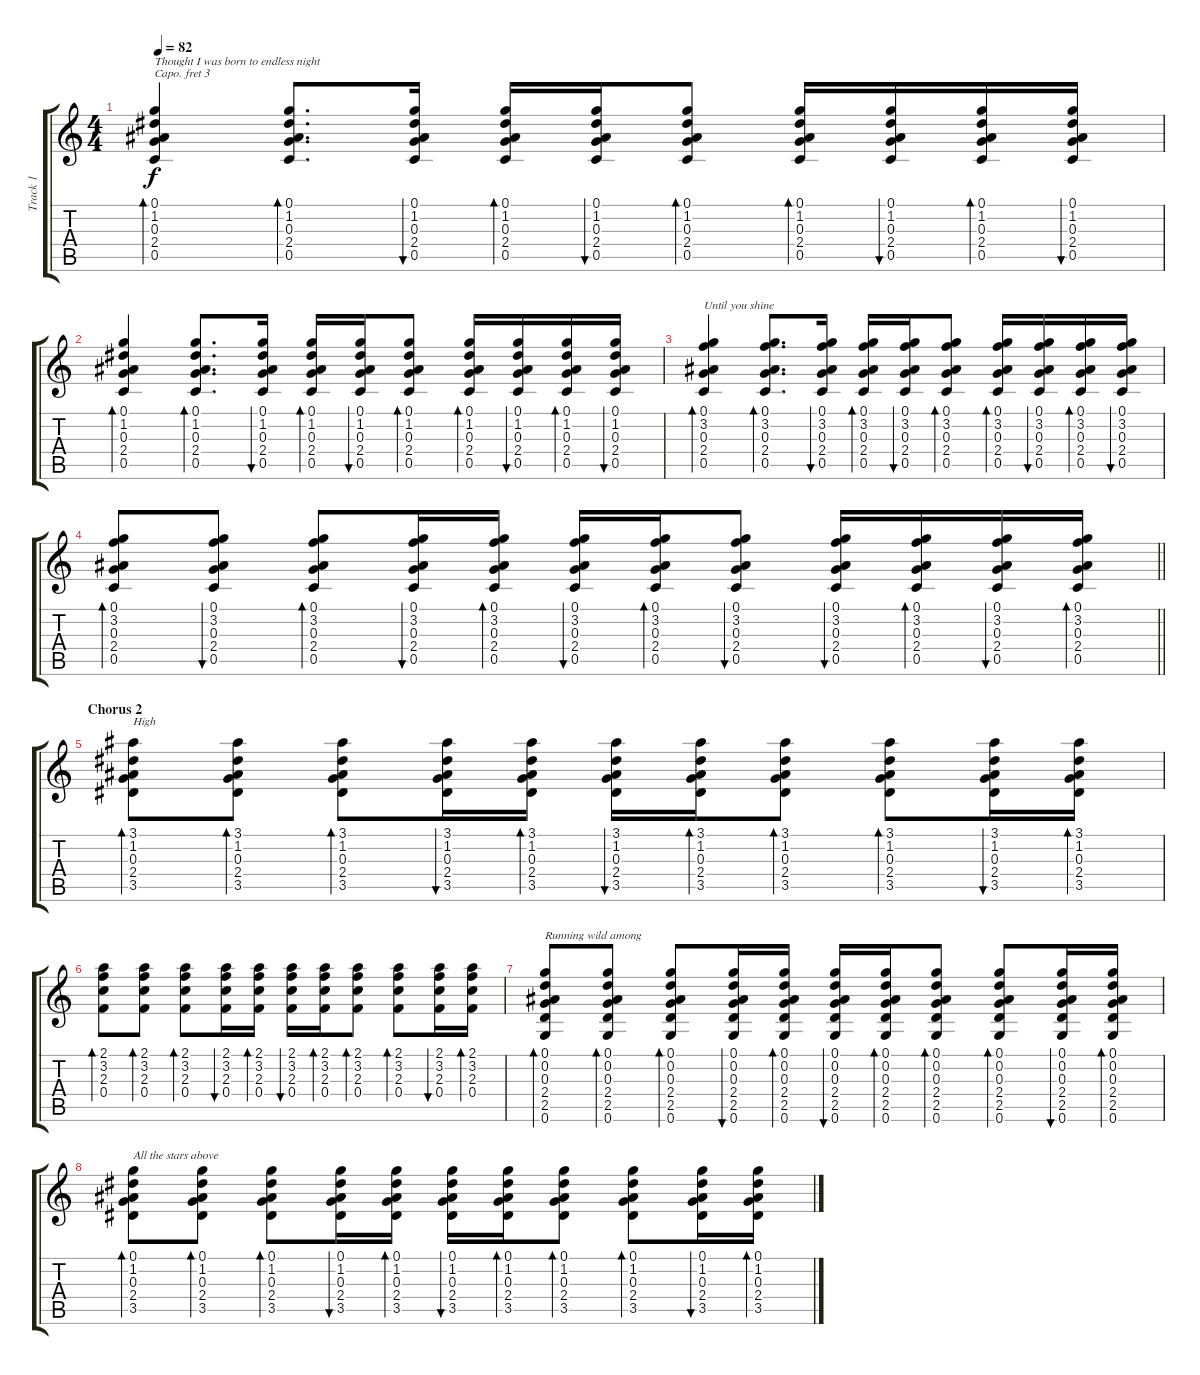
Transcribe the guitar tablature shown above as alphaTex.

\track ("Track 1" "Track 1") {instrument acousticguitarnylon}
\staff {score tabs}
\capo 3
\tuning (E4 B3 G3 D3 A2 E2) {hide}
\ts (4 4)
\tempo 82
\clef g2
\ks c
(0.1 1.2 0.3 2.4 0.5).4{bd 30 txt "Thought I was born to endless night" dy f} (0.1 1.2 0.3 2.4 0.5).8{d bd 30} (0.1 1.2 0.3 2.4 0.5).16{bu 30} (0.1 1.2 0.3 2.4 0.5).16{bd 30} (0.1 1.2 0.3 2.4 0.5).16{bu 30} (0.1 1.2 0.3 2.4 0.5).8{bd 30} (0.1 1.2 0.3 2.4 0.5).16{bd 30} (0.1 1.2 0.3 2.4 0.5).16{bu 30} (0.1 1.2 0.3 2.4 0.5).16{bd 30} (0.1 1.2 0.3 2.4 0.5).16{bu 30} |
(0.1 1.2 0.3 2.4 0.5).4{bd 30} (0.1 1.2 0.3 2.4 0.5).8{d bd 30} (0.1 1.2 0.3 2.4 0.5).16{bu 30} (0.1 1.2 0.3 2.4 0.5).16{bd 30} (0.1 1.2 0.3 2.4 0.5).16{bu 30} (0.1 1.2 0.3 2.4 0.5).8{bd 30} (0.1 1.2 0.3 2.4 0.5).16{bd 30} (0.1 1.2 0.3 2.4 0.5).16{bu 30} (0.1 1.2 0.3 2.4 0.5).16{bd 30} (0.1 1.2 0.3 2.4 0.5).16{bu 30} |
(0.1 3.2 0.3 2.4 0.5).4{bd 30 txt "Until you shine"} (0.1 3.2 0.3 2.4 0.5).8{d bd 30} (0.1 3.2 0.3 2.4 0.5).16{bu 30} (0.1 3.2 0.3 2.4 0.5).16{bd 30} (0.1 3.2 0.3 2.4 0.5).16{bu 30} (0.1 3.2 0.3 2.4 0.5).8{bd 30} (0.1 3.2 0.3 2.4 0.5).16{bd 30} (0.1 3.2 0.3 2.4 0.5).16{bu 30} (0.1 3.2 0.3 2.4 0.5).16{bd 30} (0.1 3.2 0.3 2.4 0.5).16{bu 30} |
\barLineRight lightlight
(0.1 3.2 0.3 2.4 0.5).8{bd 30} (0.1 3.2 0.3 2.4 0.5).8{bu 30} (0.1 3.2 0.3 2.4 0.5).8{bd 30} (0.1 3.2 0.3 2.4 0.5).16{bu 30} (0.1 3.2 0.3 2.4 0.5).16{bd 30} (0.1 3.2 0.3 2.4 0.5).16{bu 30} (0.1 3.2 0.3 2.4 0.5).16{bd 30} (0.1 3.2 0.3 2.4 0.5).8{bu 30} (0.1 3.2 0.3 2.4 0.5).16{bu 30} (0.1 3.2 0.3 2.4 0.5).16{bd 30} (0.1 3.2 0.3 2.4 0.5).16{bu 30} (0.1 3.2 0.3 2.4 0.5).16{bd 30} |
\section ("" "Chorus 2")
(3.1 1.2 0.3 2.4 3.5).8{bd 30 txt "High"} (3.1 1.2 0.3 2.4 3.5).8{bd 30} (3.1 1.2 0.3 2.4 3.5).8{bd 30} (3.1 1.2 0.3 2.4 3.5).16{bu 30} (3.1 1.2 0.3 2.4 3.5).16{bd 30} (3.1 1.2 0.3 2.4 3.5).16{bu 30} (3.1 1.2 0.3 2.4 3.5).16{bd 30} (3.1 1.2 0.3 2.4 3.5).8{bd 30} (3.1 1.2 0.3 2.4 3.5).8{bd 30} (3.1 1.2 0.3 2.4 3.5).16{bu 30} (3.1 1.2 0.3 2.4 3.5).16{bd 30} |
(2.1 3.2 2.3 0.4).8{bd 30} (2.1 3.2 2.3 0.4).8{bd 30} (2.1 3.2 2.3 0.4).8{bd 30} (2.1 3.2 2.3 0.4).16{bu 30} (2.1 3.2 2.3 0.4).16{bd 30} (2.1 3.2 2.3 0.4).16{bu 30} (2.1 3.2 2.3 0.4).16{bd 30} (2.1 3.2 2.3 0.4).8{bd 30} (2.1 3.2 2.3 0.4).8{bd 30} (2.1 3.2 2.3 0.4).16{bu 30} (2.1 3.2 2.3 0.4).16{bd 30} |
(0.1 0.2 0.3 2.4 2.5 0.6).8{bd 30 txt "Running wild among"} (0.1 0.2 0.3 2.4 2.5 0.6).8{bd 30} (0.1 0.2 0.3 2.4 2.5 0.6).8{bd 30} (0.1 0.2 0.3 2.4 2.5 0.6).16{bu 30} (0.1 0.2 0.3 2.4 2.5 0.6).16{bd 30} (0.1 0.2 0.3 2.4 2.5 0.6).16{bu 30} (0.1 0.2 0.3 2.4 2.5 0.6).16{bd 30} (0.1 0.2 0.3 2.4 2.5 0.6).8{bd 30} (0.1 0.2 0.3 2.4 2.5 0.6).8{bd 30} (0.1 0.2 0.3 2.4 2.5 0.6).16{bu 30} (0.1 0.2 0.3 2.4 2.5 0.6).16{bd 30} |
(0.1 1.2 0.3 2.4 3.5).8{bd 30 txt "All the stars above"} (0.1 1.2 0.3 2.4 3.5).8{bd 30} (0.1 1.2 0.3 2.4 3.5).8{bd 30} (0.1 1.2 0.3 2.4 3.5).16{bu 30} (0.1 1.2 0.3 2.4 3.5).16{bd 30} (0.1 1.2 0.3 2.4 3.5).16{bu 30} (0.1 1.2 0.3 2.4 3.5).16{bd 30} (0.1 1.2 0.3 2.4 3.5).8{bd 30} (0.1 1.2 0.3 2.4 3.5).8{bd 30} (0.1 1.2 0.3 2.4 3.5).16{bu 30} (0.1 1.2 0.3 2.4 3.5).16{bd 30}
